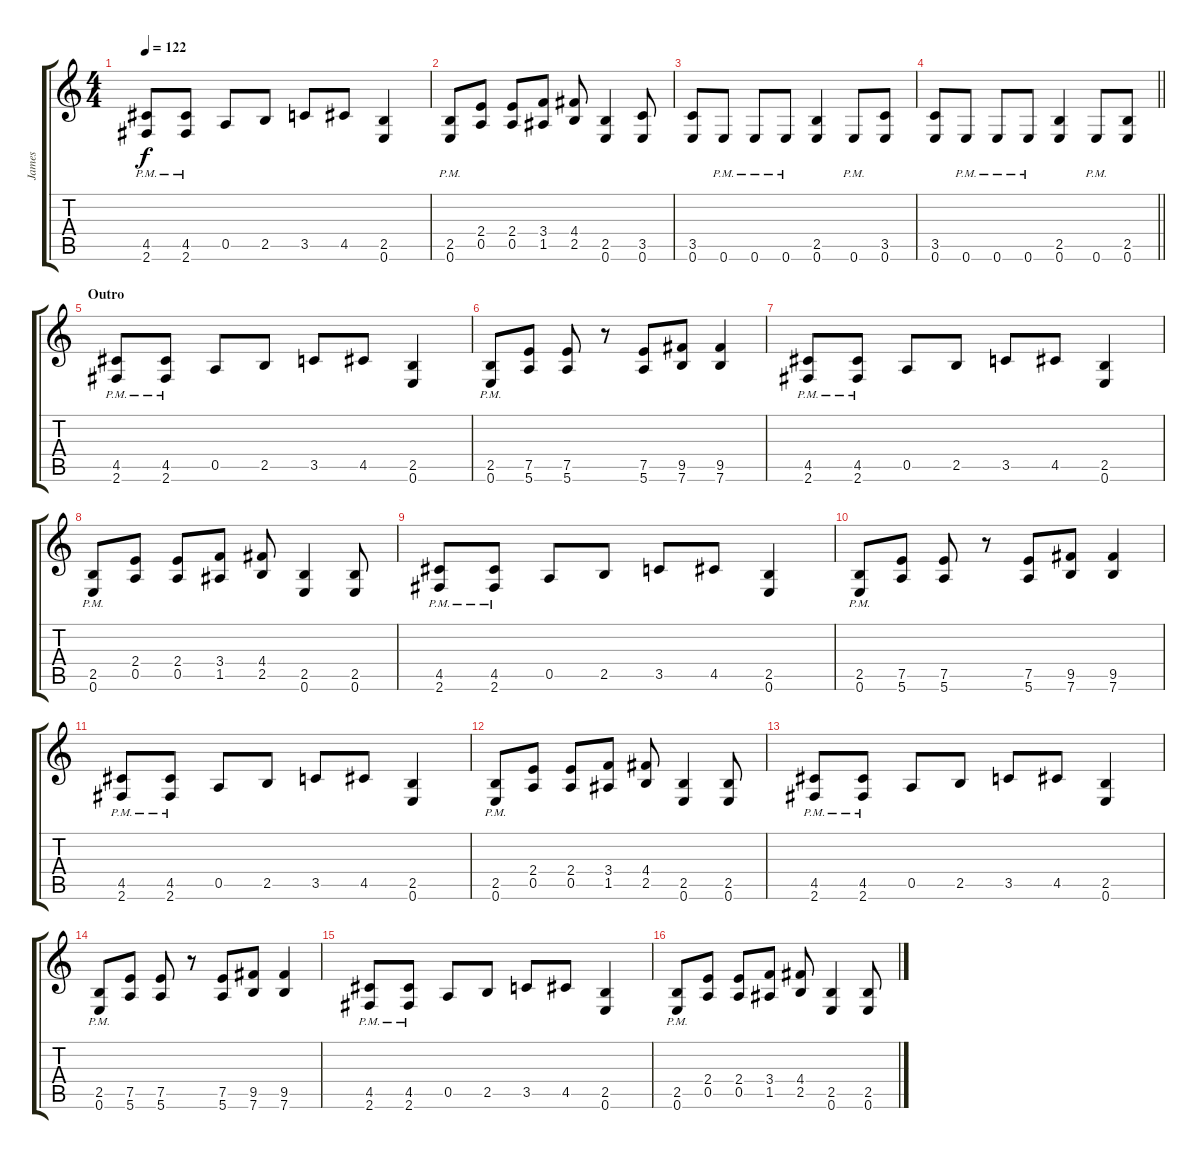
\track ("James" "James") {instrument distortionguitar}
\staff {score tabs}
\tuning (E4 B3 G3 D3 A2 E2) {hide}
\ts (4 4)
\tempo 122
\clef g2
\ks c
(4.5{pm} 2.6{pm}).8{dy f} (4.5{pm} 2.6{pm}).8 0.5.8 2.5.8 3.5.8 4.5.8 (2.5 0.6).4 |
(2.5{pm} 0.6{pm}).8 (2.4 0.5).8 (2.4 0.5).8 (3.4 1.5).8 (4.4 2.5).8 (2.5 0.6).4 (3.5 0.6).8 |
(3.5 0.6).8 0.6{pm}.8 0.6{pm}.8 0.6{pm}.8 (2.5 0.6).4 0.6{pm}.8 (3.5 0.6).8 |
\barLineRight lightlight
(3.5 0.6).8 0.6{pm}.8 0.6{pm}.8 0.6{pm}.8 (2.5 0.6).4 0.6{pm}.8 (2.5 0.6).8 |
\section ("" "Outro")
(4.5{pm} 2.6{pm}).8 (4.5{pm} 2.6{pm}).8 0.5.8 2.5.8 3.5.8 4.5.8 (2.5 0.6).4 |
(2.5{pm} 0.6{pm}).8 (7.5 5.6).8 (7.5 5.6).8 r.8 (7.5 5.6).8 (9.5 7.6).8 (9.5 7.6).4 |
(4.5{pm} 2.6{pm}).8 (4.5{pm} 2.6{pm}).8 0.5.8 2.5.8 3.5.8 4.5.8 (2.5 0.6).4 |
(2.5{pm} 0.6{pm}).8 (2.4 0.5).8 (2.4 0.5).8 (3.4 1.5).8 (4.4 2.5).8 (2.5 0.6).4 (2.5 0.6).8 |
(4.5{pm} 2.6{pm}).8 (4.5{pm} 2.6{pm}).8 0.5.8 2.5.8 3.5.8 4.5.8 (2.5 0.6).4 |
(2.5{pm} 0.6{pm}).8 (7.5 5.6).8 (7.5 5.6).8 r.8 (7.5 5.6).8 (9.5 7.6).8 (9.5 7.6).4 |
(4.5{pm} 2.6{pm}).8 (4.5{pm} 2.6{pm}).8 0.5.8 2.5.8 3.5.8 4.5.8 (2.5 0.6).4 |
(2.5{pm} 0.6{pm}).8 (2.4 0.5).8 (2.4 0.5).8 (3.4 1.5).8 (4.4 2.5).8 (2.5 0.6).4 (2.5 0.6).8 |
(4.5{pm} 2.6{pm}).8 (4.5{pm} 2.6{pm}).8 0.5.8 2.5.8 3.5.8 4.5.8 (2.5 0.6).4 |
(2.5{pm} 0.6{pm}).8 (7.5 5.6).8 (7.5 5.6).8 r.8 (7.5 5.6).8 (9.5 7.6).8 (9.5 7.6).4 |
(4.5{pm} 2.6{pm}).8 (4.5{pm} 2.6{pm}).8 0.5.8 2.5.8 3.5.8 4.5.8 (2.5 0.6).4 |
(2.5{pm} 0.6{pm}).8 (2.4 0.5).8 (2.4 0.5).8 (3.4 1.5).8 (4.4 2.5).8 (2.5 0.6).4 (2.5 0.6).8
